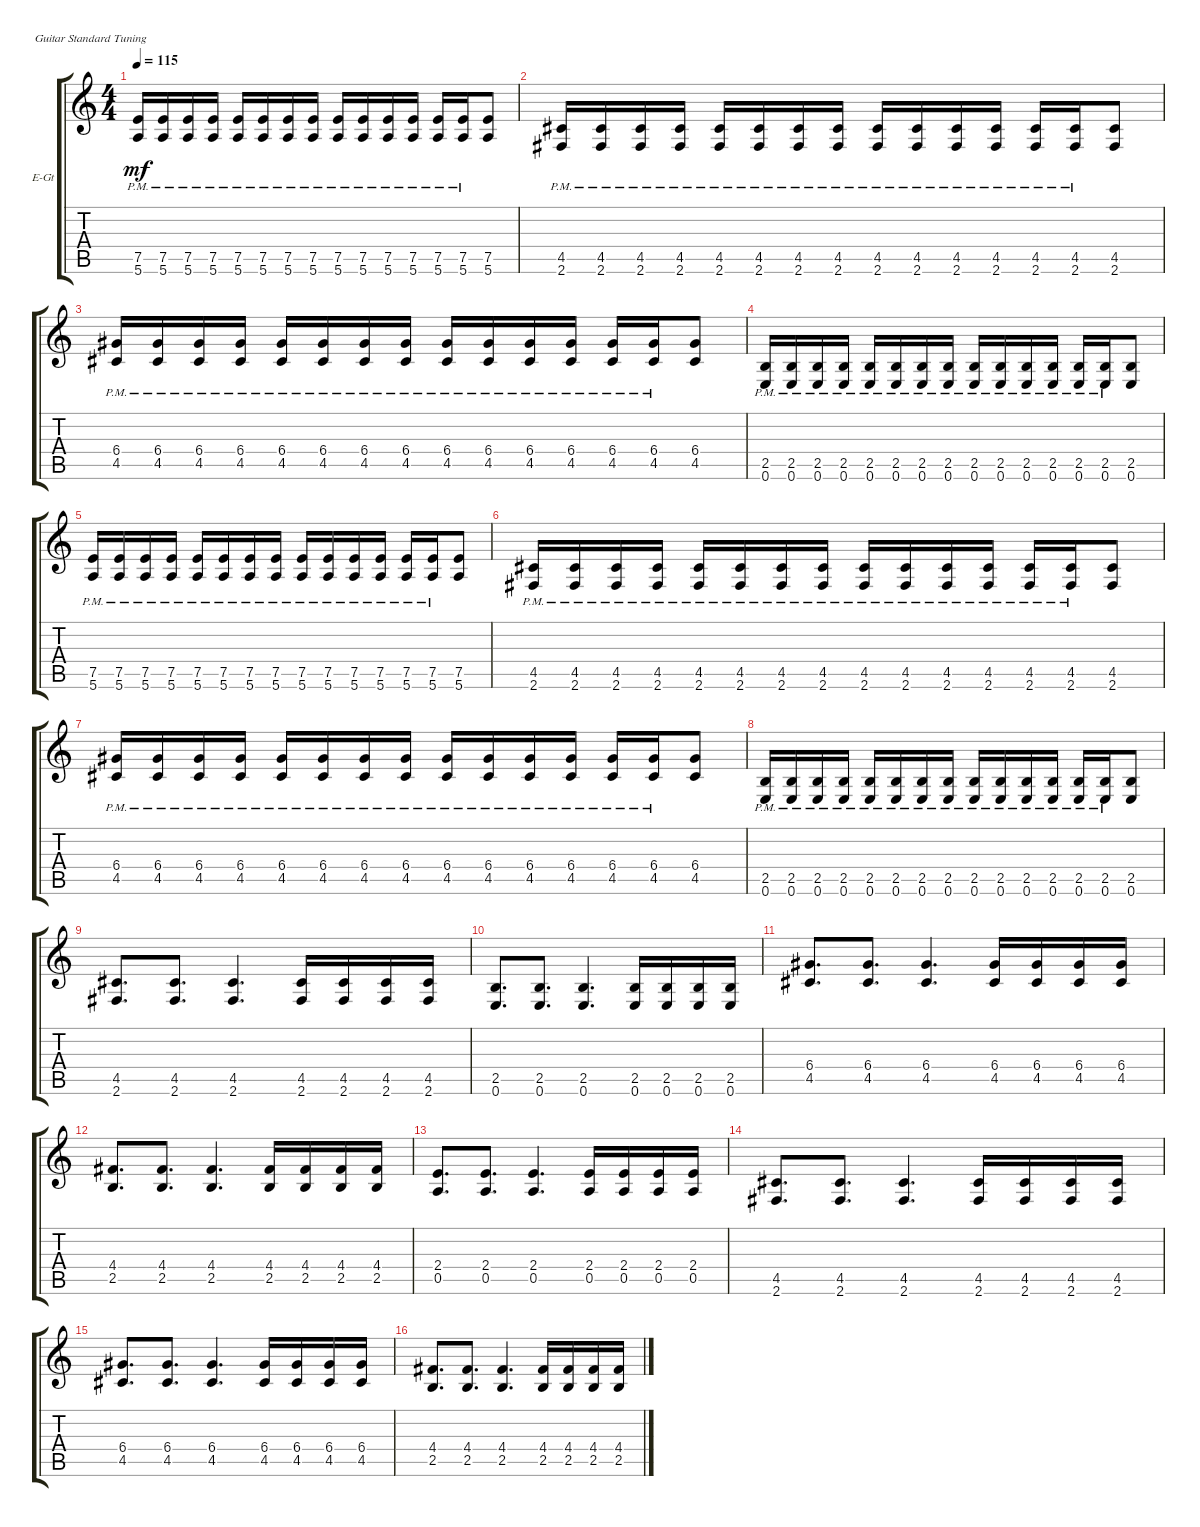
\defaultSystemsLayout 4
\bracketExtendMode groupsimilarinstruments
\firstSystemTrackNameOrientation horizontal
\otherSystemsTrackNameOrientation horizontal
\track ("Electric Guitar" "E-Gt") {instrument distortionguitar}
\staff {score tabs}
\tuning (E4 B3 G3 D3 A2 E2)
\ts (4 4)
\tempo 115
\clef g2
\ks c
(5.6{pm} 7.5{pm}).16{dy mf} (5.6{pm} 7.5{pm}).16 (5.6{pm} 7.5{pm}).16 (5.6{pm} 7.5{pm}).16 (5.6{pm} 7.5{pm}).16 (5.6{pm} 7.5{pm}).16 (5.6{pm} 7.5{pm}).16 (5.6{pm} 7.5{pm}).16 (5.6{pm} 7.5{pm}).16 (5.6{pm} 7.5{pm}).16 (5.6{pm} 7.5{pm}).16 (5.6{pm} 7.5{pm}).16 (5.6{pm} 7.5{pm}).16 (5.6{pm} 7.5{pm}).16 (5.6 7.5).8 |
(2.6{pm} 4.5{pm}).16 (2.6{pm} 4.5{pm}).16 (2.6{pm} 4.5{pm}).16 (2.6{pm} 4.5{pm}).16 (2.6{pm} 4.5{pm}).16 (2.6{pm} 4.5{pm}).16 (2.6{pm} 4.5{pm}).16 (2.6{pm} 4.5{pm}).16 (2.6{pm} 4.5{pm}).16 (2.6{pm} 4.5{pm}).16 (2.6{pm} 4.5{pm}).16 (2.6{pm} 4.5{pm}).16 (2.6{pm} 4.5{pm}).16 (2.6{pm} 4.5{pm}).16 (2.6 4.5).8 |
(4.5{pm} 6.4{pm}).16 (4.5{pm} 6.4{pm}).16 (4.5{pm} 6.4{pm}).16 (4.5{pm} 6.4{pm}).16 (4.5{pm} 6.4{pm}).16 (4.5{pm} 6.4{pm}).16 (4.5{pm} 6.4{pm}).16 (4.5{pm} 6.4{pm}).16 (4.5{pm} 6.4{pm}).16 (4.5{pm} 6.4{pm}).16 (4.5{pm} 6.4{pm}).16 (4.5{pm} 6.4{pm}).16 (4.5{pm} 6.4{pm}).16 (4.5{pm} 6.4{pm}).16 (4.5 6.4).8 |
(0.6{pm} 2.5{pm}).16 (0.6{pm} 2.5{pm}).16 (0.6{pm} 2.5{pm}).16 (0.6{pm} 2.5{pm}).16 (0.6{pm} 2.5{pm}).16 (0.6{pm} 2.5{pm}).16 (0.6{pm} 2.5{pm}).16 (0.6{pm} 2.5{pm}).16 (0.6{pm} 2.5{pm}).16 (0.6{pm} 2.5{pm}).16 (0.6{pm} 2.5{pm}).16 (0.6{pm} 2.5{pm}).16 (0.6{pm} 2.5{pm}).16 (0.6{pm} 2.5{pm}).16 (0.6 2.5).8 |
(5.6{pm} 7.5{pm}).16 (5.6{pm} 7.5{pm}).16 (5.6{pm} 7.5{pm}).16 (5.6{pm} 7.5{pm}).16 (5.6{pm} 7.5{pm}).16 (5.6{pm} 7.5{pm}).16 (5.6{pm} 7.5{pm}).16 (5.6{pm} 7.5{pm}).16 (5.6{pm} 7.5{pm}).16 (5.6{pm} 7.5{pm}).16 (5.6{pm} 7.5{pm}).16 (5.6{pm} 7.5{pm}).16 (5.6{pm} 7.5{pm}).16 (5.6{pm} 7.5{pm}).16 (5.6 7.5).8 |
(2.6{pm} 4.5{pm}).16 (2.6{pm} 4.5{pm}).16 (2.6{pm} 4.5{pm}).16 (2.6{pm} 4.5{pm}).16 (2.6{pm} 4.5{pm}).16 (2.6{pm} 4.5{pm}).16 (2.6{pm} 4.5{pm}).16 (2.6{pm} 4.5{pm}).16 (2.6{pm} 4.5{pm}).16 (2.6{pm} 4.5{pm}).16 (2.6{pm} 4.5{pm}).16 (2.6{pm} 4.5{pm}).16 (2.6{pm} 4.5{pm}).16 (2.6{pm} 4.5{pm}).16 (2.6 4.5).8 |
(4.5{pm} 6.4{pm}).16 (4.5{pm} 6.4{pm}).16 (4.5{pm} 6.4{pm}).16 (4.5{pm} 6.4{pm}).16 (4.5{pm} 6.4{pm}).16 (4.5{pm} 6.4{pm}).16 (4.5{pm} 6.4{pm}).16 (4.5{pm} 6.4{pm}).16 (4.5{pm} 6.4{pm}).16 (4.5{pm} 6.4{pm}).16 (4.5{pm} 6.4{pm}).16 (4.5{pm} 6.4{pm}).16 (4.5{pm} 6.4{pm}).16 (4.5{pm} 6.4{pm}).16 (4.5 6.4).8 |
(0.6{pm} 2.5{pm}).16 (0.6{pm} 2.5{pm}).16 (0.6{pm} 2.5{pm}).16 (0.6{pm} 2.5{pm}).16 (0.6{pm} 2.5{pm}).16 (0.6{pm} 2.5{pm}).16 (0.6{pm} 2.5{pm}).16 (0.6{pm} 2.5{pm}).16 (0.6{pm} 2.5{pm}).16 (0.6{pm} 2.5{pm}).16 (0.6{pm} 2.5{pm}).16 (0.6{pm} 2.5{pm}).16 (0.6{pm} 2.5{pm}).16 (0.6{pm} 2.5{pm}).16 (0.6 2.5).8 |
(2.6 4.5).8{d} (2.6 4.5).8{d} (2.6 4.5).4{d} (2.6 4.5).16 (2.6 4.5).16 (2.6 4.5).16 (2.6 4.5).16 |
(0.6 2.5).8{d} (0.6 2.5).8{d} (0.6 2.5).4{d} (0.6 2.5).16 (0.6 2.5).16 (0.6 2.5).16 (0.6 2.5).16 |
(4.5 6.4).8{d} (4.5 6.4).8{d} (4.5 6.4).4{d} (4.5 6.4).16 (4.5 6.4).16 (4.5 6.4).16 (4.5 6.4).16 |
(2.5 4.4).8{d} (2.5 4.4).8{d} (2.5 4.4).4{d} (2.5 4.4).16 (2.5 4.4).16 (2.5 4.4).16 (2.5 4.4).16 |
(0.5 2.4).8{d} (0.5 2.4).8{d} (0.5 2.4).4{d} (0.5 2.4).16 (0.5 2.4).16 (0.5 2.4).16 (0.5 2.4).16 |
(2.6 4.5).8{d} (2.6 4.5).8{d} (2.6 4.5).4{d} (2.6 4.5).16 (2.6 4.5).16 (2.6 4.5).16 (2.6 4.5).16 |
(4.5 6.4).8{d} (4.5 6.4).8{d} (4.5 6.4).4{d} (4.5 6.4).16 (4.5 6.4).16 (4.5 6.4).16 (4.5 6.4).16 |
(2.5 4.4).8{d} (2.5 4.4).8{d} (2.5 4.4).4{d} (2.5 4.4).16 (2.5 4.4).16 (2.5 4.4).16 (2.5 4.4).16
